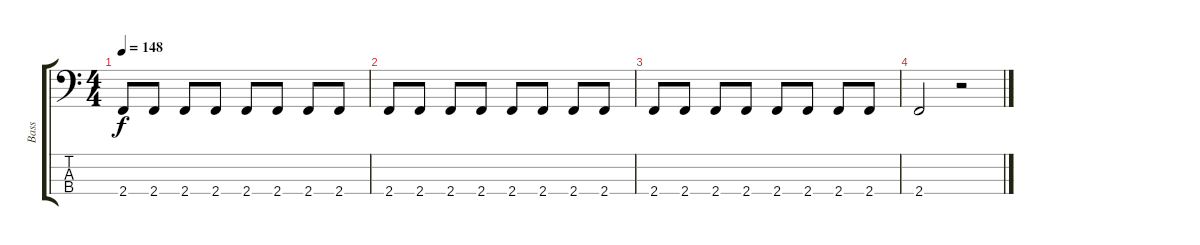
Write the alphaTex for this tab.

\track ("Bass" "Bass") {instrument electricbasspick}
\staff {score tabs}
\tuning (Gb2 Db2 Ab1 Eb1) {hide}
\ts (4 4)
\tempo 148
\clef f4
\ks c
2.4.8{dy f} 2.4.8 2.4.8 2.4.8 2.4.8 2.4.8 2.4.8 2.4.8 |
2.4.8 2.4.8 2.4.8 2.4.8 2.4.8 2.4.8 2.4.8 2.4.8 |
2.4.8 2.4.8 2.4.8 2.4.8 2.4.8 2.4.8 2.4.8 2.4.8 |
2.4.2 r.2
